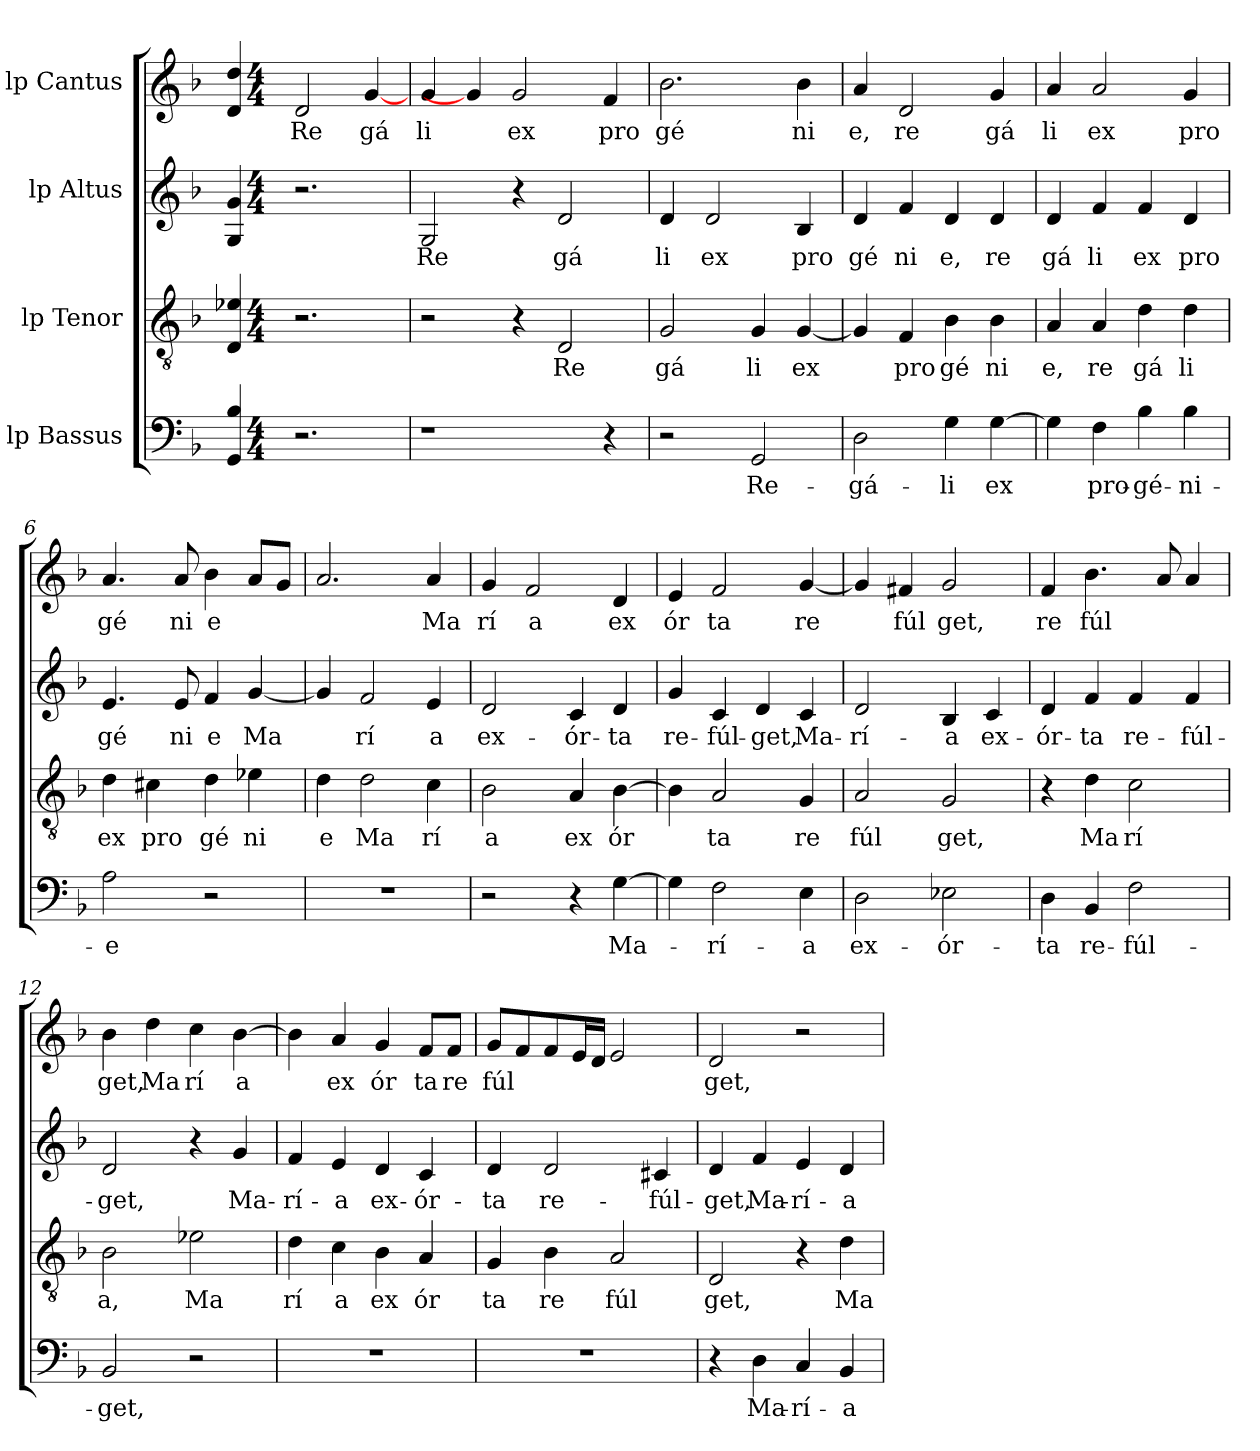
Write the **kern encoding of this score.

**kern	**text	**kern	**text	**kern	**text	**kern	**text
*part4	*part4	*part3	*part3	*part2	*part2	*part1	*part1
*staff4	*staff4	*staff3	*staff3	*staff2	*staff2	*staff1	*staff1
*I"lp Bassus	*	*I"lp Tenor	*	*I"lp Altus	*	*I"lp Cantus	*
!!LO:PB:g=z
*stria5	*	*stria5	*	*stria5	*	*stria5	*
*clefF4	*	*clefGv2	*	*clefG2	*	*clefG2	*
*k[b-]	*	*k[b-]	*	*k[b-]	*	*k[b-]	*
*F:	*	*F:	*	*F:	*	*F:	*
=1	=1	=1	=1	=1	=1	=1	=1
4B-/ 4GG/	.	4e-X/ 4D/	.	4g/ 4G/	.	4dd/ 4d/	.
*M4/4	*	*M4/4	*	*M4/4	*	*M4/4	*
*met(c)	*	*met(c)	*	*met(c)	*	*met(c)	*
!	!	!	!	!	!	!	!LO:LY:b:cj
2.r	.	2.r	.	2.r	.	2d/	Re
!	!	!	!	!	!	!	!LO:LY:b:cj
.	.	.	.	.	.	[4g/	gá
=2	=2	=2	=2	=2	=2	=2	=2
!	!	!	!	!	!LO:LY:b:cj	!	!LO:LY:b:cj
1r	.	2r	.	2G/	Re	4g/	li
.	.	.	.	.	.	4g/]	.
!	!	!	!	!	!	!	!LO:LY:b:cj
.	.	4r	.	4r	.	2g/	ex
!	!	!	!LO:LY:b:cj	!	!LO:LY:b:cj	!	!
.	.	2D/	Re	2d/	gá	.	.
!	!	!	!	!	!	!	!LO:LY:b:cj
4r	.	.	.	.	.	4f/	pro
=3	=3	=3	=3	=3	=3	=3	=3
!	!	!	!LO:LY:b:cj	!	!LO:LY:b:cj	!	!LO:LY:b:cj
2r	.	2G/	gá	4d/	li	2.b-\	gé
!	!	!	!	!	!LO:LY:b:cj	!	!
.	.	.	.	2d/	ex	.	.
!	!LO:LY:b:cj	!	!LO:LY:b:cj	!	!	!	!
2GG/	Re-	4G/	li	.	.	.	.
!	!	!	!LO:LY:b:cj	!	!LO:LY:b:cj	!	!LO:LY:b:cj
.	.	[<4G/	ex	4B-/	pro	4b-\	ni
=4	=4	=4	=4	=4	=4	=4	=4
!	!LO:LY:b:cj	!	!	!	!LO:LY:b:cj	!	!LO:LY:b:cj
2D\	-gá-	4G/]	.	4d/	gé	4a/	e,
!	!	!	!LO:LY:b:cj	!	!LO:LY:b:cj	!	!LO:LY:b:cj
.	.	4F/	pro	4f/	ni	2d/	re
!	!LO:LY:b:cj	!	!LO:LY:b:cj	!	!LO:LY:b:cj	!	!
4G\	-li	4B-\	gé	4d/	e,	.	.
!	!LO:LY:b:cj	!	!LO:LY:b:cj	!	!LO:LY:b:cj	!	!LO:LY:b:cj
[>4G\	ex	4B-\	ni	4d/	re	4g/	gá
=5	=5	=5	=5	=5	=5	=5	=5
!	!	!	!LO:LY:b:cj	!	!LO:LY:b:cj	!	!LO:LY:b:cj
4G\]	.	4A/	e,	4d/	gá	4a/	li
!	!LO:LY:b:cj	!	!LO:LY:b:cj	!	!LO:LY:b:cj	!	!LO:LY:b:cj
4F\	pro-	4A/	re	4f/	li	2a/	ex
!	!LO:LY:b:cj	!	!LO:LY:b:cj	!	!LO:LY:b:cj	!	!
4B-\	-gé-	4d\	gá	4f/	ex	.	.
!	!LO:LY:b:cj	!	!LO:LY:b:cj	!	!LO:LY:b:cj	!	!LO:LY:b:cj
4B-\	-ni-	4d\	li	4d/	pro	4g/	pro
=6	=6	=6	=6	=6	=6	=6	=6
!	!LO:LY:b:cj	!	!LO:LY:b:cj	!	!LO:LY:b:cj	!	!LO:LY:b:cj
2A\	-e	4d\	ex	4.e/	gé	4.a/	gé
!	!	!	!LO:LY:b:cj	!	!	!	!
.	.	4c#X\	pro	.	.	.	.
!	!	!	!	!	!LO:LY:b:cj	!	!LO:LY:b:cj
.	.	.	.	8e/	ni	8a/	ni
!	!	!	!LO:LY:b:cj	!	!LO:LY:b:cj	!	!LO:LY:b:cj
2r	.	4d\	gé	4f/	e	4b-\	e
!	!	!	!LO:LY:b:cj	!	!LO:LY:b:cj	!	!
.	.	4e-X\	ni	[<4g/	Ma	8a/L	.
.	.	.	.	.	.	8g/J	.
=7	=7	=7	=7	=7	=7	=7	=7
!	!	!	!LO:LY:b:cj	!	!	!	!
1r	.	4d\	e	4g/]	.	2.a/	.
!	!	!	!LO:LY:b:cj	!	!LO:LY:b:cj	!	!
.	.	2d\	Ma	2f/	rí	.	.
!	!	!	!LO:LY:b:cj	!	!LO:LY:b:cj	!	!LO:LY:b:cj
.	.	4c\	rí	4e/	a	4a/	Ma
!!LO:LB:g=z
=8	=8	=8	=8	=8	=8	=8	=8
!	!	!	!LO:LY:b:cj	!	!LO:LY:b:cj	!	!LO:LY:b:cj
2r	.	2B-\	a	2d/	ex-	4g/	rí
!	!	!	!	!	!	!	!LO:LY:b:cj
.	.	.	.	.	.	2f/	a
!	!	!	!LO:LY:b:cj	!	!LO:LY:b:cj	!	!
4r	.	4A/	ex	4c/	-ór-	.	.
!	!LO:LY:b:cj	!	!LO:LY:b:cj	!	!LO:LY:b:cj	!	!LO:LY:b:cj
[>4G\	Ma-	[>4B-\	ór	4d/	-ta	4d/	ex
=9	=9	=9	=9	=9	=9	=9	=9
!	!	!	!	!	!LO:LY:b:cj	!	!LO:LY:b:cj
4G\]	.	4B-\]	.	4g/	re-	4e/	ór
!	!LO:LY:b:cj	!	!LO:LY:b:cj	!	!LO:LY:b:cj	!	!LO:LY:b:cj
2F\	-rí-	2A/	ta	4c/	-fúl-	2f/	ta
!	!	!	!	!	!LO:LY:b:cj	!	!
.	.	.	.	4d/	-get,	.	.
!	!LO:LY:b:cj	!	!LO:LY:b:cj	!	!LO:LY:b:cj	!	!LO:LY:b:cj
4E\	-a	4G/	re	4c/	Ma-	[<4g/	re
=10	=10	=10	=10	=10	=10	=10	=10
!	!LO:LY:b:cj	!	!LO:LY:b:cj	!	!LO:LY:b:cj	!	!
2D\	ex-	2A/	fúl	2d/	-rí-	4g/]	.
!	!	!	!	!	!	!	!LO:LY:b:cj
.	.	.	.	.	.	4f#X/	fúl
!	!LO:LY:b:cj	!	!LO:LY:b:cj	!	!LO:LY:b:cj	!	!LO:LY:b:cj
2E-X\	-ór-	2G/	get,	4B-/	-a	2g/	get,
!	!	!	!	!	!LO:LY:b:cj	!	!
.	.	.	.	4c/	ex-	.	.
=11	=11	=11	=11	=11	=11	=11	=11
!	!LO:LY:b:cj	!	!	!	!LO:LY:b:cj	!	!LO:LY:b:cj
4D\	-ta	4r	.	4d/	-ór-	4f/	re
!	!LO:LY:b:cj	!	!LO:LY:b:cj	!	!LO:LY:b:cj	!	!LO:LY:b
4BB-/	re-	4d\	Ma	4f/	-ta	4.b-\	fúl
!	!LO:LY:b:cj	!	!LO:LY:b:cj	!	!LO:LY:b:cj	!	!
2F\	-fúl-	2c\	rí	4f/	re-	.	.
.	.	.	.	.	.	8a/	.
!	!	!	!	!	!LO:LY:b:cj	!	!
.	.	.	.	4f/	-fúl-	4a/	.
=12	=12	=12	=12	=12	=12	=12	=12
!	!LO:LY:b:cj	!	!LO:LY:b:cj	!	!LO:LY:b:cj	!	!LO:LY:b:cj
2BB-/	-get,	2B-\	a,	2d/	-get,	4b-\	get,
!	!	!	!	!	!	!	!LO:LY:b:cj
.	.	.	.	.	.	4dd\	Ma
!	!	!	!LO:LY:b:cj	!	!	!	!LO:LY:b:cj
2r	.	2e-X\	Ma	4r	.	4cc\	rí
!	!	!	!	!	!LO:LY:b:cj	!	!LO:LY:b:cj
.	.	.	.	4g/	Ma-	[>4b-\	a
=13	=13	=13	=13	=13	=13	=13	=13
!	!	!	!LO:LY:b:cj	!	!LO:LY:b:cj	!	!
1r	.	4d\	rí	4f/	-rí-	4b-\]	.
!	!	!	!LO:LY:b:cj	!	!LO:LY:b:cj	!	!LO:LY:b:cj
.	.	4c\	a	4e/	-a	4a/	ex
!	!	!	!LO:LY:b:cj	!	!LO:LY:b:cj	!	!LO:LY:b:cj
.	.	4B-\	ex	4d/	ex-	4g/	ór
!	!	!	!LO:LY:b:cj	!	!LO:LY:b:cj	!	!LO:LY:b:cj
.	.	4A/	ór	4c/	-ór-	8f/L	ta
!	!	!	!	!	!	!	!LO:LY:b:cj
.	.	.	.	.	.	8f/J	re
=14	=14	=14	=14	=14	=14	=14	=14
!LO:N:vis=1	!	!	!LO:LY:b:cj	!	!LO:LY:b:cj	!	!LO:LY:b
1r	.	4G/	ta	4d/	-ta	8g/L	fúl
.	.	.	.	.	.	8f/	.
!	!	!	!LO:LY:b:cj	!	!LO:LY:b:cj	!	!
.	.	4B-\	re	2d/	re-	8f/	.
.	.	.	.	.	.	16e/	.
.	.	.	.	.	.	16d/J	.
!	!	!	!LO:LY:b:cj	!	!	!	!
.	.	2A/	fúl	.	.	2e/	.
!	!	!	!	!	!LO:LY:b:cj	!	!
.	.	.	.	4c#X/	-fúl-	.	.
=15	=15	=15	=15	=15	=15	=15	=15
!	!	!	!LO:LY:b:cj	!	!LO:LY:b:cj	!	!LO:LY:b:cj
4r	.	2D/	get,	4d/	-get,	2d/	get,
!	!LO:LY:b:cj	!	!	!	!LO:LY:b:cj	!	!
4D\	Ma-	.	.	4f/	Ma-	.	.
!	!LO:LY:b:cj	!	!	!	!LO:LY:b:cj	!	!
4C/	-rí-	4r	.	4e/	-rí-	2r	.
!	!LO:LY:b:cj	!	!LO:LY:b:cj	!	!LO:LY:b:cj	!	!
4BB-/	-a	4d\	Ma	4d/	-a	.	.
=	=	=	=	=	=	=	=
*-	*-	*-	*-	*-	*-	*-	*-
